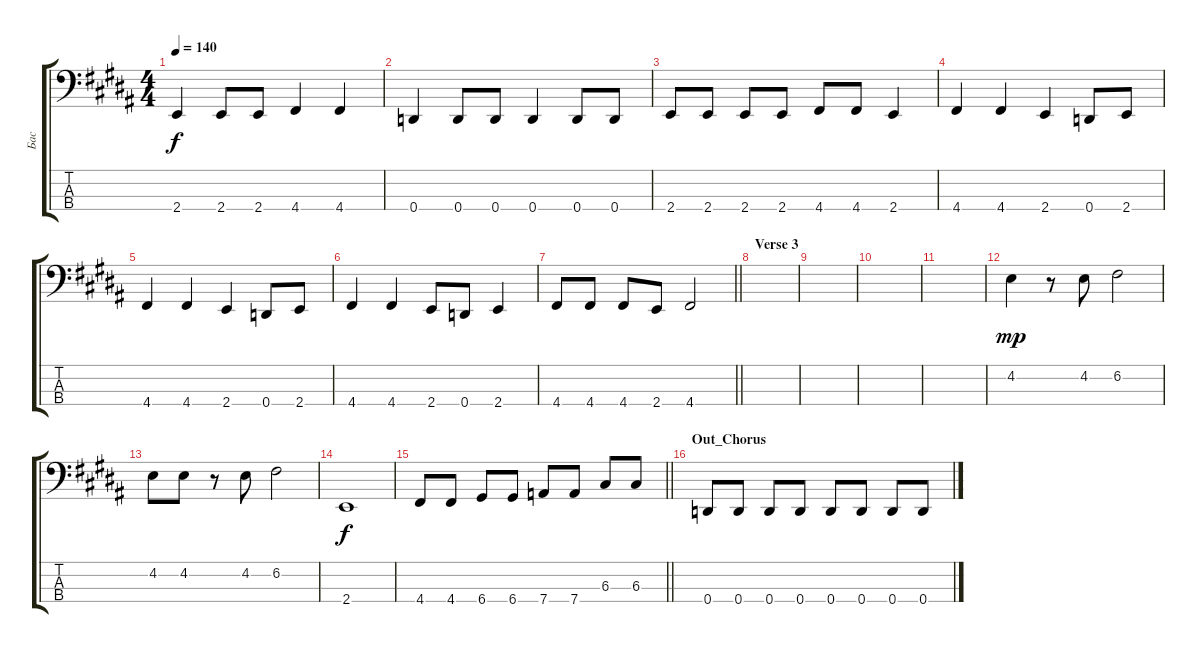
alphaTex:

\track ("Бас" "Бас") {instrument electricbassfinger}
\staff {score tabs}
\tuning (F2 C2 G1 D1) {hide}
\ts (4 4)
\tempo 140
\clef f4
\ks g#minor
2.4.4{dy f} 2.4.8 2.4.8 4.4.4 4.4.4 |
0.4.4 0.4.8 0.4.8 0.4.4 0.4.8 0.4.8 |
2.4.8 2.4.8 2.4.8 2.4.8 4.4.8 4.4.8 2.4.4 |
4.4.4 4.4.4 2.4.4 0.4.8 2.4.8 |
4.4.4 4.4.4 2.4.4 0.4.8 2.4.8 |
4.4.4 4.4.4 2.4.8 0.4.8 2.4.4 |
\barLineRight lightlight
4.4.8 4.4.8 4.4.8 2.4.8 4.4.2 |
\section ("" "Verse 3")
|
|
|
|
4.2.4{dy mp} r.8 4.2.8 6.2.2 |
4.2.8 4.2.8 r.8 4.2.8 6.2.2 |
2.4.1{dy f} |
\barLineRight lightlight
4.4.8 4.4.8 6.4.8 6.4.8 7.4.8 7.4.8 6.3.8 6.3.8 |
\section ("" "Out_Chorus")
0.4.8 0.4.8 0.4.8 0.4.8 0.4.8 0.4.8 0.4.8 0.4.8
